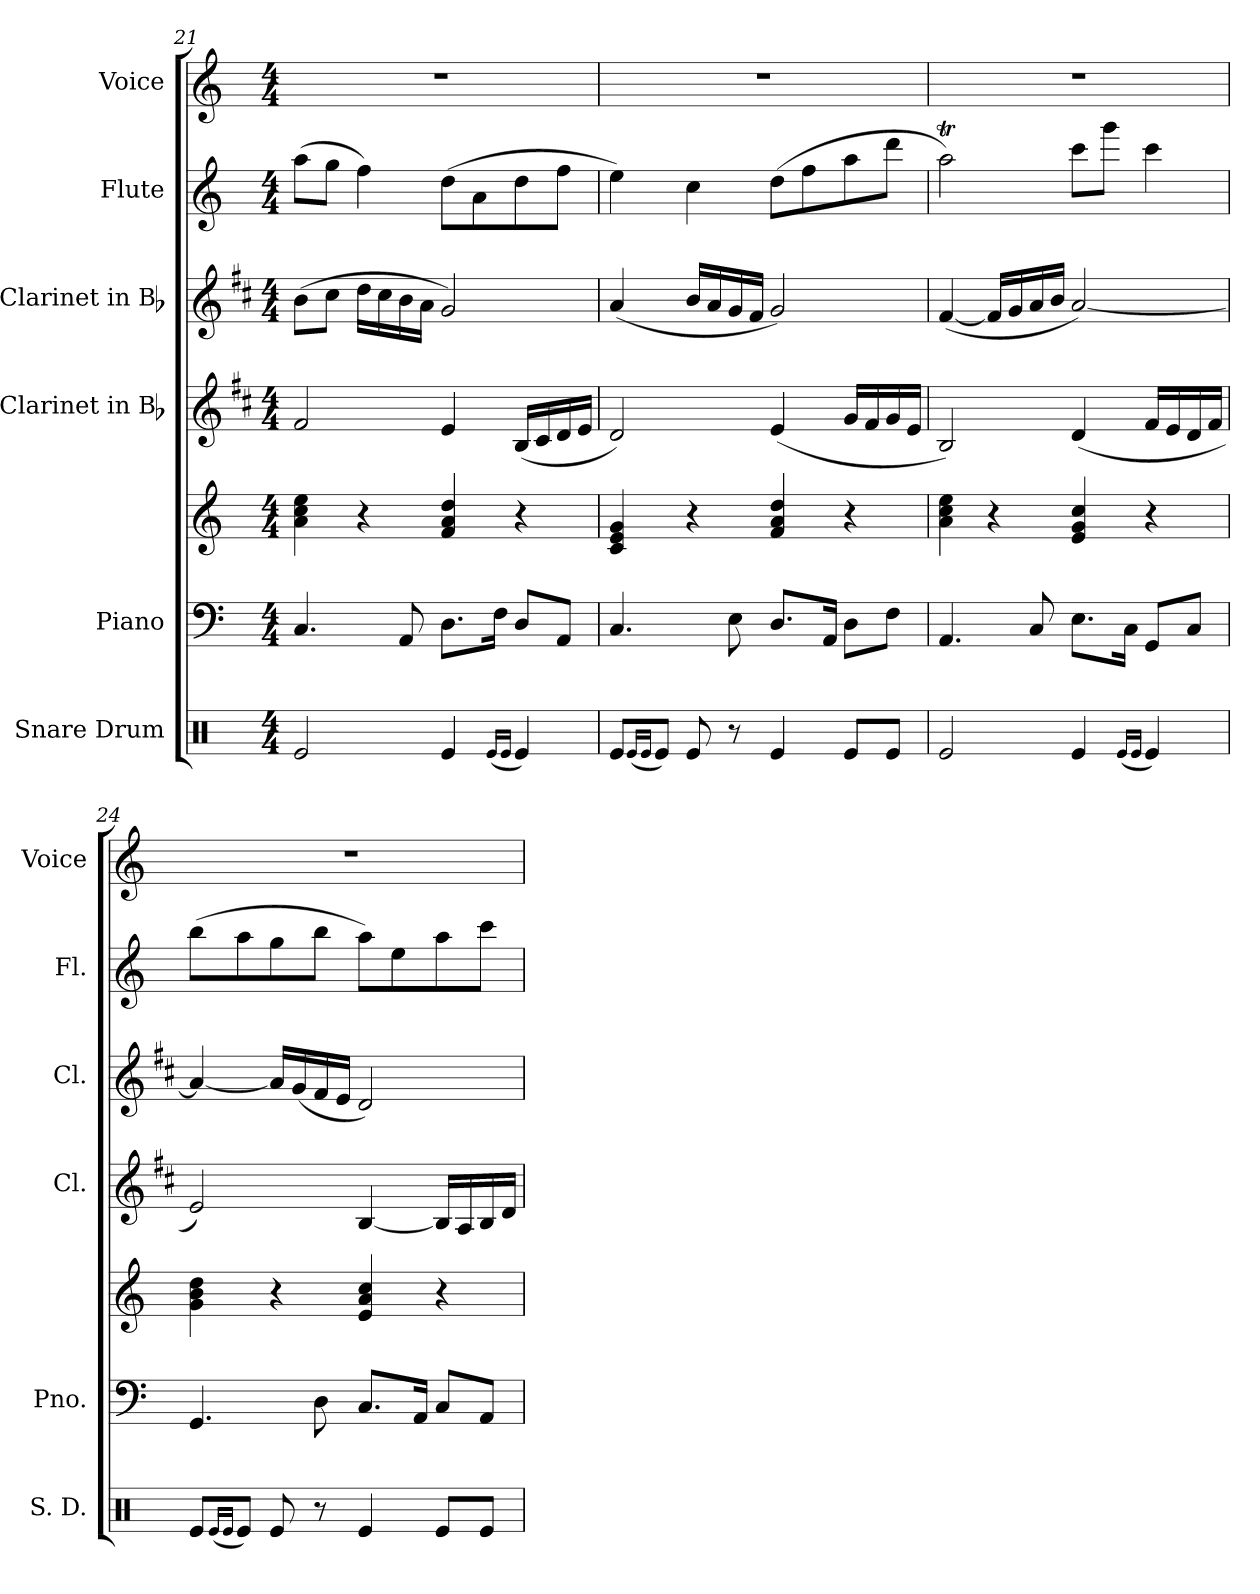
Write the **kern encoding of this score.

**kern	**kern	**kern	**kern	**kern	**kern	**kern
*part6	*part5	*part5	*part4	*part3	*part2	*part1
*staff7	*staff6	*staff5	*staff4	*staff3	*staff2	*staff1
*I"Snare Drum	*I"Piano	*	*I"Clarinet in Bb	*I"Clarinet in Bb	*I"Flute	*I"Voice
*I'S. D.	*I'Pno.	*	*I'Cl.	*I'Cl.	*I'Fl.	*I'Voice
*clefX	*clefF4	*clefG2	*clefG2	*clefG2	*clefG2	*clefG2
*	*	*	*ITrd1c2	*ITrd1c2	*	*
*k[]	*k[]	*k[]	*k[]	*k[]	*k[]	*k[]
*C:	*C:	*C:	*C:	*C:	*C:	*C:
*M4/4	*M4/4	*M4/4	*M4/4	*M4/4	*M4/4	*M4/4
=21	=21	=21	=21	=21	=21	=21
2Rei/	4.Ci/	4ai\ 4cci 4eei	2ei/	(8ai\L	(8aai\L	1r
.	.	.	.	8bi\J	8ggi\J	.
.	.	4r	.	16cci\LL	4ffi\)	.
.	.	.	.	16bi\	.	.
.	8AAi/	.	.	16ai\	.	.
.	.	.	.	16gi\JJ	.	.
4Rei/	8.Di\L	4fi/ 4ai 4ddi	4di/	2fi/)	(8ddi\L	.
.	.	.	.	.	8ai\	.
.	16Fi\Jk	.	.	.	.	.
(16qRei/LL	.	.	.	.	.	.
16qRei/JJ	.	.	.	.	.	.
4Rei/)	8Di/L	4r	(16Ai/LL	.	8ddi\	.
.	.	.	16Bi/	.	.	.
.	8AAi/J	.	16ci/	.	8ffi\J	.
.	.	.	16di/JJ	.	.	.
=22	=22	=22	=22	=22	=22	=22
8Rei/L	4.Ci/	4ci/ 4ei 4gi	2ci/)	(4gi/	4eei\)	1r
(16qRei/LL	.	.	.	.	.	.
16qRei/JJ	.	.	.	.	.	.
8Rei/J)	.	.	.	.	.	.
8Rei/	.	4r	.	16ai/LL	4cci\	.
.	.	.	.	16gi/	.	.
8r	8Ei\	.	.	16fi/	.	.
.	.	.	.	16ei/JJ	.	.
4Rei/	8.Di/L	4fi/ 4ai 4ddi	(4di/	2fi/)	(8ddi\L	.
.	.	.	.	.	8ffi\	.
.	16AAi/Jk	.	.	.	.	.
8Rei/L	8Di\L	4r	16fi/LL	.	8aai\	.
.	.	.	16ei/	.	.	.
8Rei/J	8Fi\J	.	16fi/	.	8dddi\J	.
.	.	.	16di/JJ	.	.	.
=23	=23	=23	=23	=23	=23	=23
2Rei/	4.AAi/	4ai\ 4cci 4eei	2Ai/)	([4ei/	2aaTi\)	1r
.	.	4r	.	16ei/LL]	.	.
.	.	.	.	16fi/	.	.
.	8Ci/	.	.	16gi/	.	.
.	.	.	.	16ai/JJ	.	.
4Rei/	8.Ei\L	4ei/ 4gi 4cci	(4ci/	[2gi/)	8ccci\L	.
.	.	.	.	.	8gggi\J	.
.	16Ci\Jk	.	.	.	.	.
(16qRei/LL	.	.	.	.	.	.
16qRei/JJ	.	.	.	.	.	.
4Rei/)	8GGi/L	4r	16ei/LL	.	4ccci\	.
.	.	.	16di/	.	.	.
.	8Ci/J	.	16ci/	.	.	.
.	.	.	16ei/JJ	.	.	.
!!LO:LB:g=z
=24	=24	=24	=24	=24	=24	=24
8Rei/L	4.GGi/	4gi\ 4bi 4ddi	2di/)	4gi/_	(8bbi\L	1r
(16qRei/LL	.	.	.	.	.	.
16qRei/JJ	.	.	.	.	.	.
8Rei/J)	.	.	.	.	8aai\	.
8Rei/	.	4r	.	16gi/LL]	8ggi\	.
.	.	.	.	(16fi/	.	.
8r	8Di\	.	.	16ei/	8bbi\J	.
.	.	.	.	16di/JJ	.	.
4Rei/	8.Ci/L	4ei/ 4ai 4cci	[4Ai/	2ci/)	8aai\L)	.
.	.	.	.	.	8eei\	.
.	16AAi/Jk	.	.	.	.	.
8Rei/L	8Ci/L	4r	16Ai/LL]	.	8aai\	.
.	.	.	16Gi/	.	.	.
8Rei/J	8AAi/J	.	16Ai/	.	8ccci\J	.
.	.	.	16ci/JJ	.	.	.
=	=	=	=	=	=	=
*-	*-	*-	*-	*-	*-	*-
